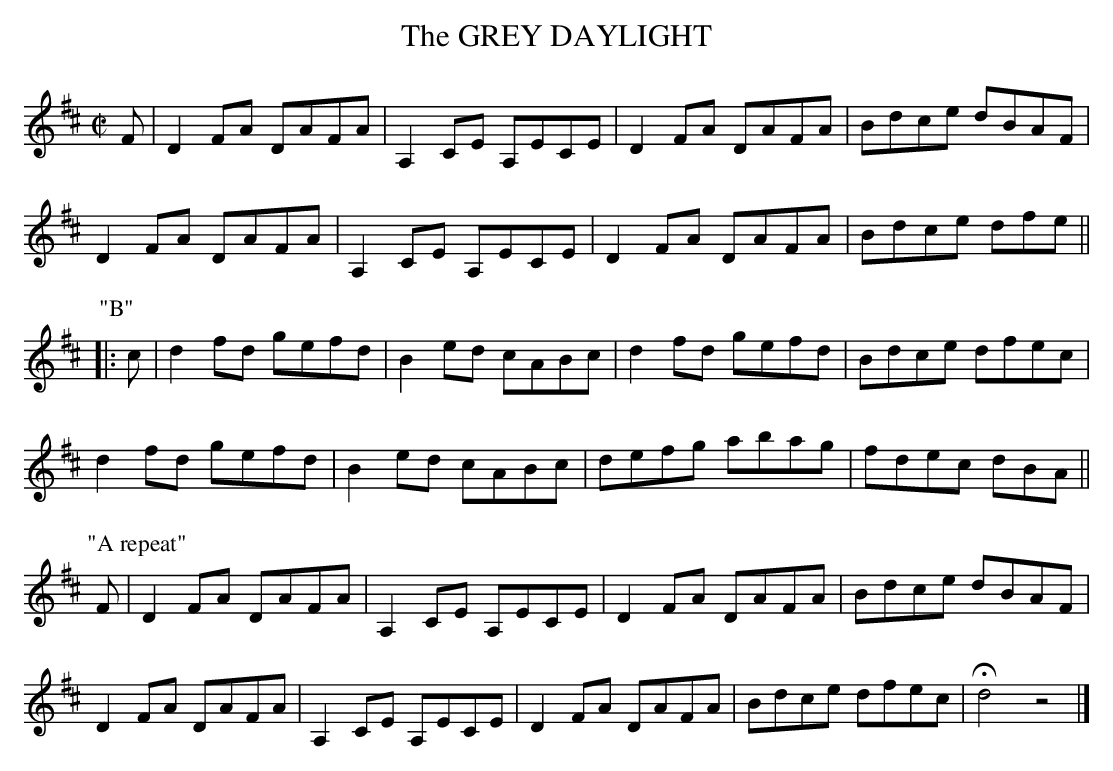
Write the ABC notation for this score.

X:1
T:GREY DAYLIGHT, The
M:C|
L:1/8
K:D
F|D2FA DAFA|A,2CE A,ECE|D2FA DAFA|Bdce dBAF|
D2FA DAFA|A,2CE A,ECE|D2FA DAFA|Bdce dfe||
P:"B"
|:c|d2fd gefd|B2ed cABc|d2fd gefd|Bdce dfec|
d2fd gefd|B2ed cABc|defg abag|fdec dBA||
P:"A repeat"
F|D2FA DAFA|A,2CE A,ECE|D2FA DAFA|Bdce dBAF|
D2FA DAFA|A,2CE A,ECE|D2FA DAFA|Bdce dfec|Hd4z4|]
